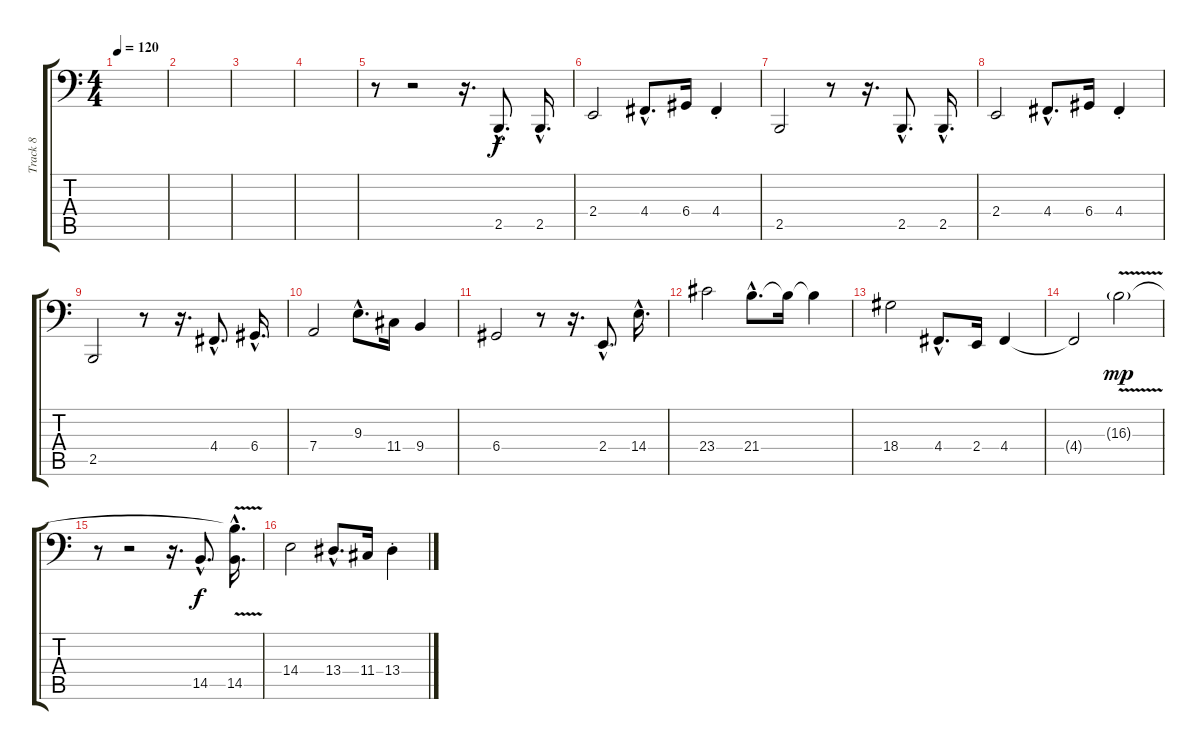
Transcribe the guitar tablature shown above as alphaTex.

\track ("Track 8" "Track 8") {instrument acousticgrandpiano}
\staff {score tabs}
\tuning (E3 B2 G2 D2 A1 E1) {hide}
\ts (4 4)
\tempo 120
\clef f4
\ks c
|
|
|
|
r.8 r.2 r.16{d} 2.5{hac}.8{d} 2.5{hac}.16{d} |
2.4.2 4.4{hac}.8{d} 6.4.16 4.4{st}.4 |
2.5.2 r.8 r.16{d} 2.5{hac}.8{d} 2.5{hac}.16{d} |
2.4.2 4.4{hac}.8{d} 6.4.16 4.4{st}.4 |
2.5.2 r.8 r.16{d} 4.4{hac}.8{d} 6.4{hac}.16{d} |
7.4.2 9.3{hac}.8{d} 11.4.16 9.4.4 |
6.4.2 r.8 r.16{d} 2.4{hac}.8{d} 14.4{hac}.16{d} |
23.4.2 21.4{hac}.8{d} 21.4{t}.16 21.4{t}.4 |
18.4.2 4.4{hac}.8{d} 2.4.16 4.4.4 |
4.4{t}.2 16.3{v g}.2{dy mp} |
r.8 r.2 r.16{d} 14.5{hac}.8{d dy f} (16.3{hac t} 14.5{hac}).16{d} |
14.4.2 13.4{hac}.8{d} 11.4.16 13.4{st}.4
